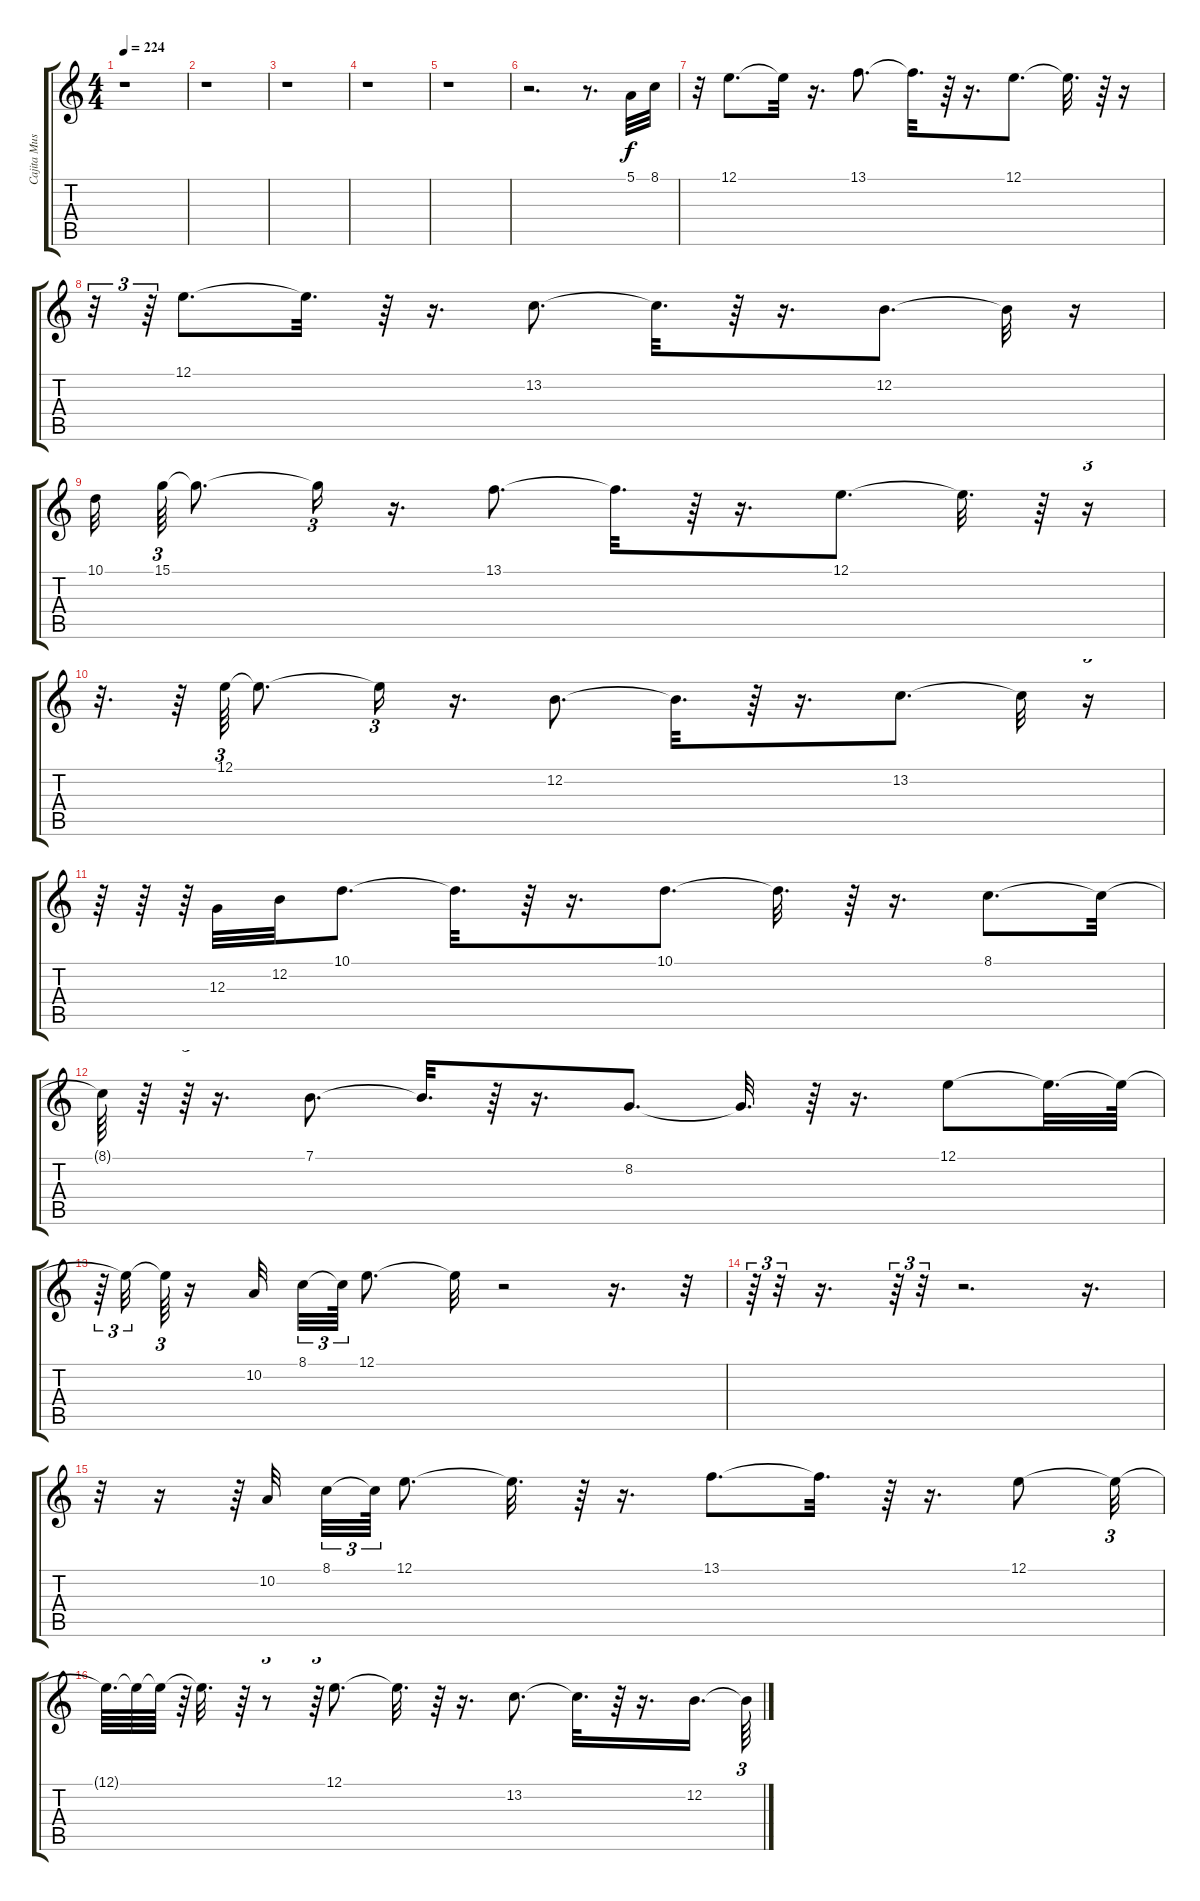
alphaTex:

\track ("Cajita Musical" "Cajita Mus") {instrument musicbox}
\staff {score tabs}
\tuning (E4 B3 G3 D3 A2 E2) {hide}
\ts (4 4)
\tempo 224
\clef g2
\ks c
r.1{dy f} |
r.1 |
r.1 |
r.1 |
r.1 |
r.2{d} r.8{d} 5.1.32{instrument musicbox} 8.1.32 |
r.32 12.1.8{d} 12.1{t}.32 r.16{d} 13.1.8{d} 13.1{t}.32{d} r.64 r.16{d} 12.1.8{d} 12.1{t}.32{d} r.64 r.16 |
r.32{tu (3 2)} r.64{tu (3 2)} 12.1.8{d} 12.1{t}.32{d} r.64 r.16{d} 13.2.8{d} 13.2{t}.32{d} r.64 r.16{d} 12.2.8{d} 12.2{t}.32 r.16 |
10.1.32{beam splitsecondary} 15.1.64{tu (3 2)} 15.1{t}.8{d} 15.1{t}.16{tu (3 2)} r.16{d} 13.1.8{d} 13.1{t}.32{d} r.64 r.16{d} 12.1.8{d} 12.1{t}.32{d} r.64 r.16{tu (3 2)} |
r.32{d} r.64 12.1.64{tu (3 2)} 12.1{t}.8{d} 12.1{t}.16{tu (3 2)} r.16{d} 12.2.8{d} 12.2{t}.32{d} r.64 r.16{d} 13.2.8{d} 13.2{t}.32 r.16{tu (3 2)} |
r.64 r.64 r.64{tu (3 2)} 12.3.32 12.2.32 10.1.8{d} 10.1{t}.32{d} r.64 r.16{d} 10.1.8{d} 10.1{t}.32{d} r.64 r.16{d} 8.1.8{d} 8.1{t}.32 |
8.1{t}.64 r.64 r.64{tu (3 2)} r.16{d} 7.1.8{d} 7.1{t}.32{d} r.64 r.16{d} 8.2.8{d} 8.2{t}.32{d} r.64 r.16{d} 12.1.8 12.1{t}.32{d} 12.1{t}.64 |
r.64{tu (3 2)} 12.1{t}.32{tu (3 2)} 12.1{t}.64{tu (3 2)} r.16 10.2.32{beam splitsecondary} 8.1.32{tu (3 2)} 8.1{t}.64{tu (3 2)} 12.1.8{d} 12.1{t}.32 r.2 r.16{d} r.32{tu (3 2)} |
r.64{tu (3 2)} r.32{tu (3 2)} r.16{d} r.64{tu (3 2)} r.32{tu (3 2)} r.2{d} r.16{d} |
r.32 r.16 r.64{tu (3 2)} 10.2.32{beam splitsecondary} 8.1.32{tu (3 2)} 8.1{t}.64{tu (3 2)} 12.1.8{d} 12.1{t}.32{d} r.64 r.16{d} 13.1.8{d} 13.1{t}.32{d} r.64 r.16{d} 12.1.8 12.1{t}.32{tu (3 2)} |
12.1{t}.64{d} 12.1{t}.64 12.1{t}.64 r.64{tu (3 2)} 12.1{t}.32{d} r.64 r.8{tu (3 2)} r.64{tu (3 2)} 12.1.8{d} 12.1{t}.32{d} r.64 r.16{d} 13.2.8{d} 13.2{t}.32{d} r.64 r.16{d} 12.2.16{d} 12.2{t}.64{tu (3 2)}
